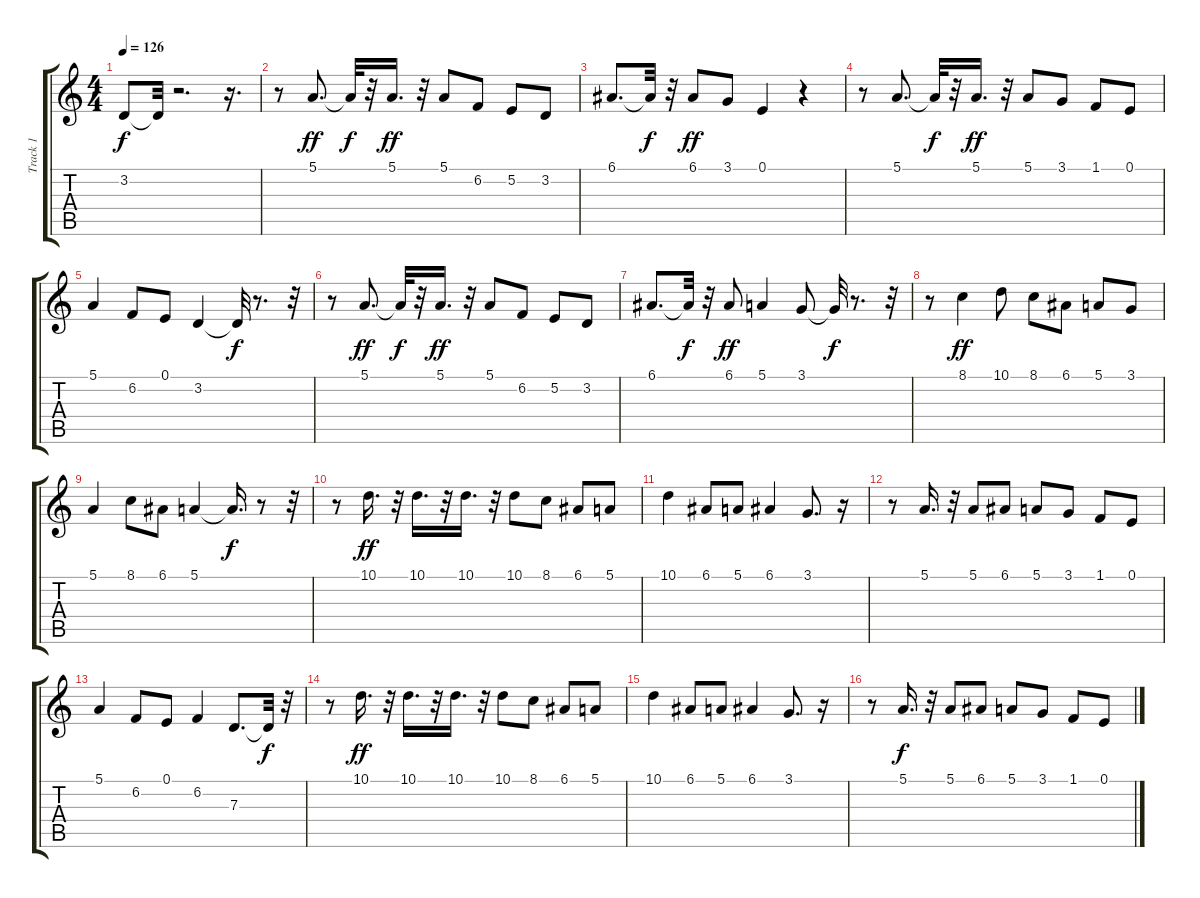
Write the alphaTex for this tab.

\track ("Track 1" "Track 1") {instrument panflute}
\staff {score tabs}
\tuning (E4 B3 G3 D3 A2 E2) {hide}
\ts (4 4)
\tempo 126
\clef g2
\ks c
3.2.8{dy f} 3.2{t}.32 r.2{d} r.16{d} |
r.8 5.1.8{d dy ff} 5.1{t}.32{dy f} r.32 5.1.16{d dy ff} r.32 5.1.8 6.2.8 5.2.8 3.2.8 |
6.1.8{d} 6.1{t}.32{dy f} r.32 6.1.8{dy ff} 3.1.8 0.1.4 r.4 |
r.8 5.1.8{d} 5.1{t}.32{dy f} r.32 5.1.16{d dy ff} r.32 5.1.8 3.1.8 1.1.8 0.1.8 |
5.1.4 6.2.8 0.1.8 3.2.4 3.2{t}.32{dy f} r.8{d} r.32 |
r.8 5.1.8{d dy ff} 5.1{t}.32{dy f} r.32 5.1.16{d dy ff} r.32 5.1.8 6.2.8 5.2.8 3.2.8 |
6.1.8{d} 6.1{t}.32{dy f} r.32 6.1.8{dy ff} 5.1.4 3.1.8 3.1{t}.32{dy f} r.8{d} r.32 |
r.8 8.1.4{dy ff} 10.1.8 8.1.8 6.1.8 5.1.8 3.1.8 |
5.1.4 8.1.8 6.1.8 5.1.4 5.1{t}.16{d dy f} r.8 r.32 |
r.8 10.1.16{d dy ff} r.32 10.1.16{d} r.32 10.1.16{d} r.32 10.1.8 8.1.8 6.1.8 5.1.8 |
10.1.4 6.1.8 5.1.8 6.1.4 3.1.8{d} r.16 |
r.8 5.1.16{d} r.32 5.1.8 6.1.8 5.1.8 3.1.8 1.1.8 0.1.8 |
5.1.4 6.2.8 0.1.8 6.2.4 7.3.8{d} 7.3{t}.32{dy f} r.32 |
r.8 10.1.16{d dy ff} r.32 10.1.16{d} r.32 10.1.16{d} r.32 10.1.8 8.1.8 6.1.8 5.1.8 |
10.1.4 6.1.8 5.1.8 6.1.4 3.1.8{d} r.16 |
r.8 5.1.16{d dy f} r.32 5.1.8 6.1.8 5.1.8 3.1.8 1.1.8 0.1.8
